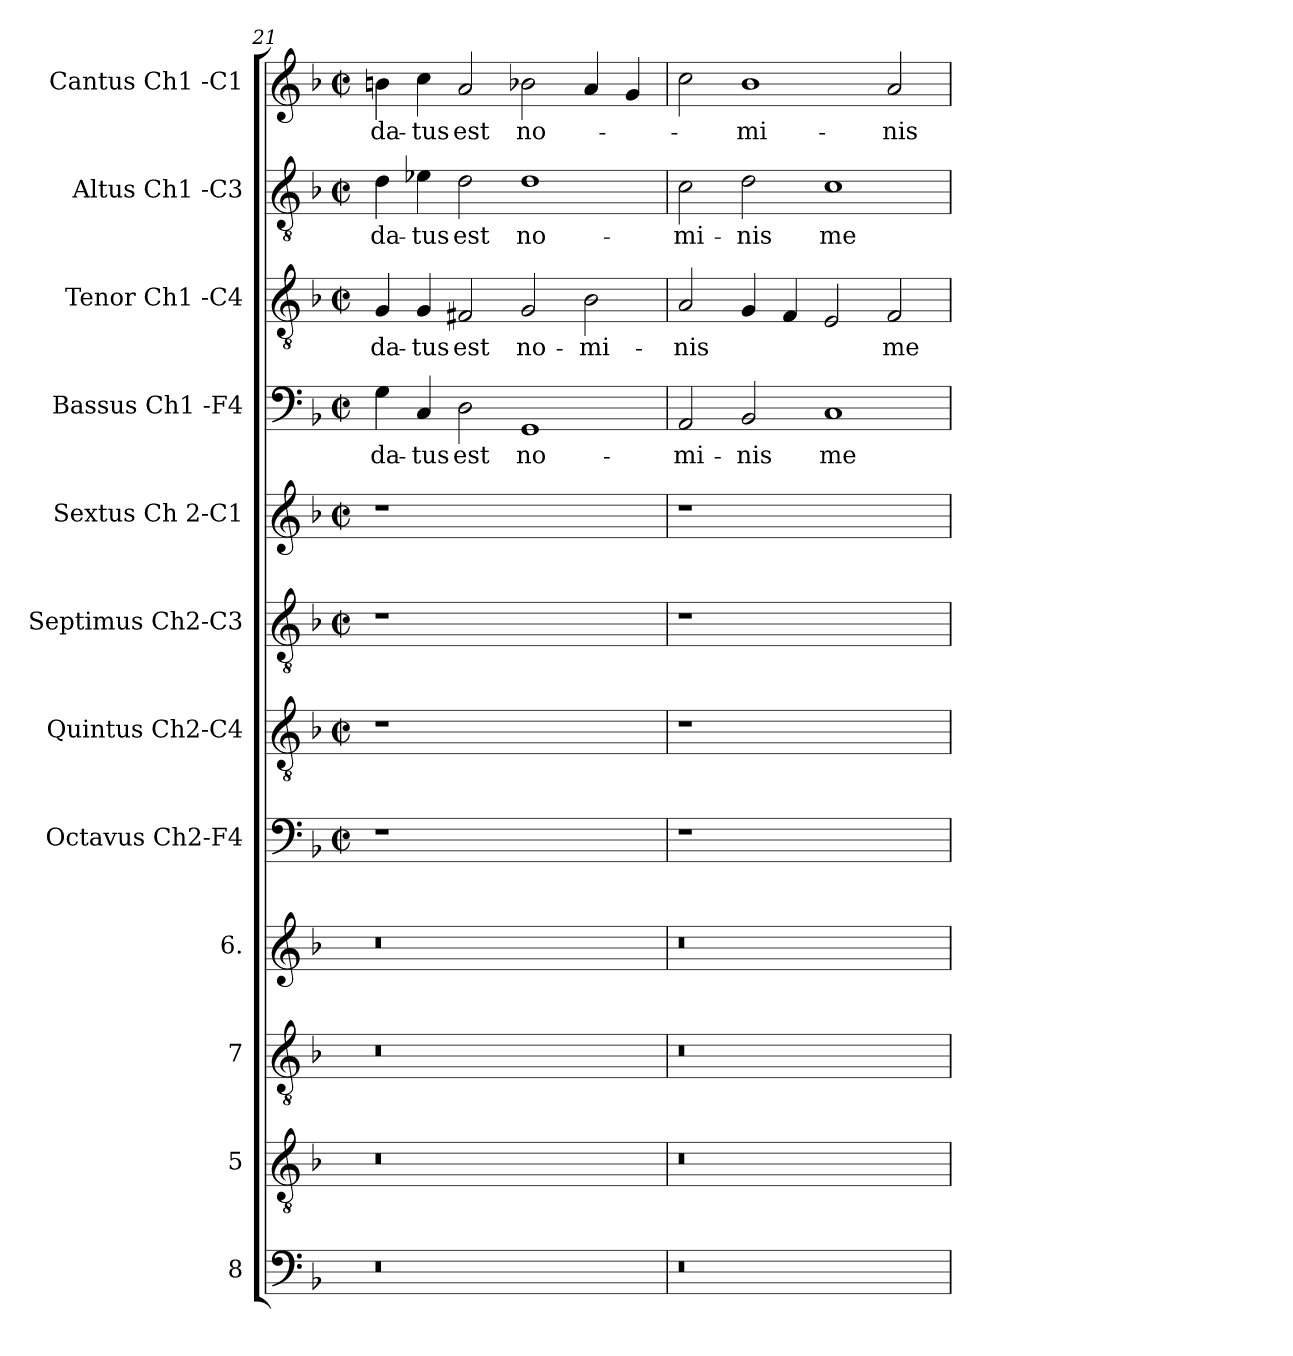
**kern	**kern	**kern	**kern	**kern	**kern	**kern	**kern	**kern	**text	**kern	**text	**kern	**text	**kern	**text
*part12	*part11	*part10	*part9	*part8	*part7	*part6	*part5	*part4	*part4	*part3	*part3	*part2	*part2	*part1	*part1
*staff12	*staff11	*staff10	*staff9	*staff8	*staff7	*staff6	*staff5	*staff4	*staff4	*staff3	*staff3	*staff2	*staff2	*staff1	*staff1
*I"8	*I"5	*I"7	*I"6.	*I"Octavus  Ch2-F4	*I"Quintus  Ch2-C4	*I"Septimus  Ch2-C3	*I"Sextus  Ch 2-C1	*I"Bassus  Ch1 -F4	*	*I"Tenor  Ch1 -C4	*	*I"Altus  Ch1 -C3	*	*I"Cantus  Ch1 -C1	*
*	*	*	*	*	*	*	*	*I'B	*	*I'T	*	*I'A	*	*I'C	*
*clefF4	*clefGv2	*clefGv2	*clefG2	*clefF4	*clefGv2	*clefGv2	*clefG2	*clefF4	*	*clefGv2	*	*clefGv2	*	*clefG2	*
*k[b-]	*k[b-]	*k[b-]	*k[b-]	*k[b-]	*k[b-]	*k[b-]	*k[b-]	*k[b-]	*	*k[b-]	*	*k[b-]	*	*k[b-]	*
*F:	*F:	*F:	*F:	*F:	*F:	*F:	*F:	*F:	*	*F:	*	*F:	*	*F:	*
*	*	*	*	*M2/2	*M2/2	*M2/2	*M2/2	*M2/2	*	*M2/2	*	*M2/2	*	*M2/2	*
*	*	*	*	*met(c|)	*met(c|)	*met(c|)	*met(c|)	*met(c|)	*	*met(c|)	*	*met(c|)	*	*met(c|)	*
=21	=21	=21	=21	=21	=21	=21	=21	=21	=21	=21	=21	=21	=21	=21	=21
!	!	!	!	!	!	!	!	!	!LO:LY:b:cj	!	!LO:LY:b:cj	!	!LO:LY:b:cj	!	!LO:LY:b:cj
0r	0r	0r	0r	1r	1r	1r	1r	4G\	-da-	4G/	-da-	4d\	-da-	4bn\	-da-
!	!	!	!	!	!	!	!	!	!LO:LY:b:cj	!	!LO:LY:b:cj	!	!LO:LY:b:cj	!	!LO:LY:b:cj
.	.	.	.	.	.	.	.	4C/	-tus	4G/	-tus	4e-X\	-tus	4cc\	-tus
!	!	!	!	!	!	!	!	!	!LO:LY:b:cj	!	!LO:LY:b:cj	!	!LO:LY:b:cj	!	!LO:LY:b:cj
.	.	.	.	.	.	.	.	2D\	est	2F#X/	est	2d\	est	2a/	est
!	!	!	!	!	!	!	!	!	!LO:LY:b:cj	!	!LO:LY:b:cj	!	!LO:LY:b:cj	!	!LO:LY:b:cj
.	.	.	.	1ryy	1ryy	1ryy	1ryy	1GG	no-	2G/	no-	1d	no-	2b-X\	no-
!	!	!	!	!	!	!	!	!	!	!	!LO:LY:b:cj	!	!	!	!
.	.	.	.	.	.	.	.	.	.	2B-\	-mi-	.	.	4a/	.
.	.	.	.	.	.	.	.	.	.	.	.	.	.	4g/	.
=22	=22	=22	=22	=22	=22	=22	=22	=22	=22	=22	=22	=22	=22	=22	=22
!	!	!	!	!	!	!	!	!	!LO:LY:b:cj	!	!LO:LY:b:cj	!	!LO:LY:b:cj	!	!
0r	0r	0r	0r	1r	1r	1r	1r	2AA/	-mi-	2A/	-nis	2c\	-mi-	2cc\	.
!	!	!	!	!	!	!	!	!	!LO:LY:b:cj	!	!	!	!LO:LY:b:cj	!	!LO:LY:b:cj
.	.	.	.	.	.	.	.	2BB-/	-nis	4G/	.	2d\	-nis	1b-	-mi-
.	.	.	.	.	.	.	.	.	.	4F/	.	.	.	.	.
!	!	!	!	!	!	!	!	!	!LO:LY:b:cj	!	!	!	!LO:LY:b:cj	!	!
.	.	.	.	1ryy	1ryy	1ryy	1ryy	[<1C	me-	2E/	.	[>1c	me-	.	.
!	!	!	!	!	!	!	!	!	!	!	!LO:LY:b:cj	!	!	!	!LO:LY:b:cj
.	.	.	.	.	.	.	.	.	.	[<2F/	me-	.	.	2a/	-nis
=	=	=	=	=	=	=	=	=	=	=	=	=	=	=	=
*-	*-	*-	*-	*-	*-	*-	*-	*-	*-	*-	*-	*-	*-	*-	*-
